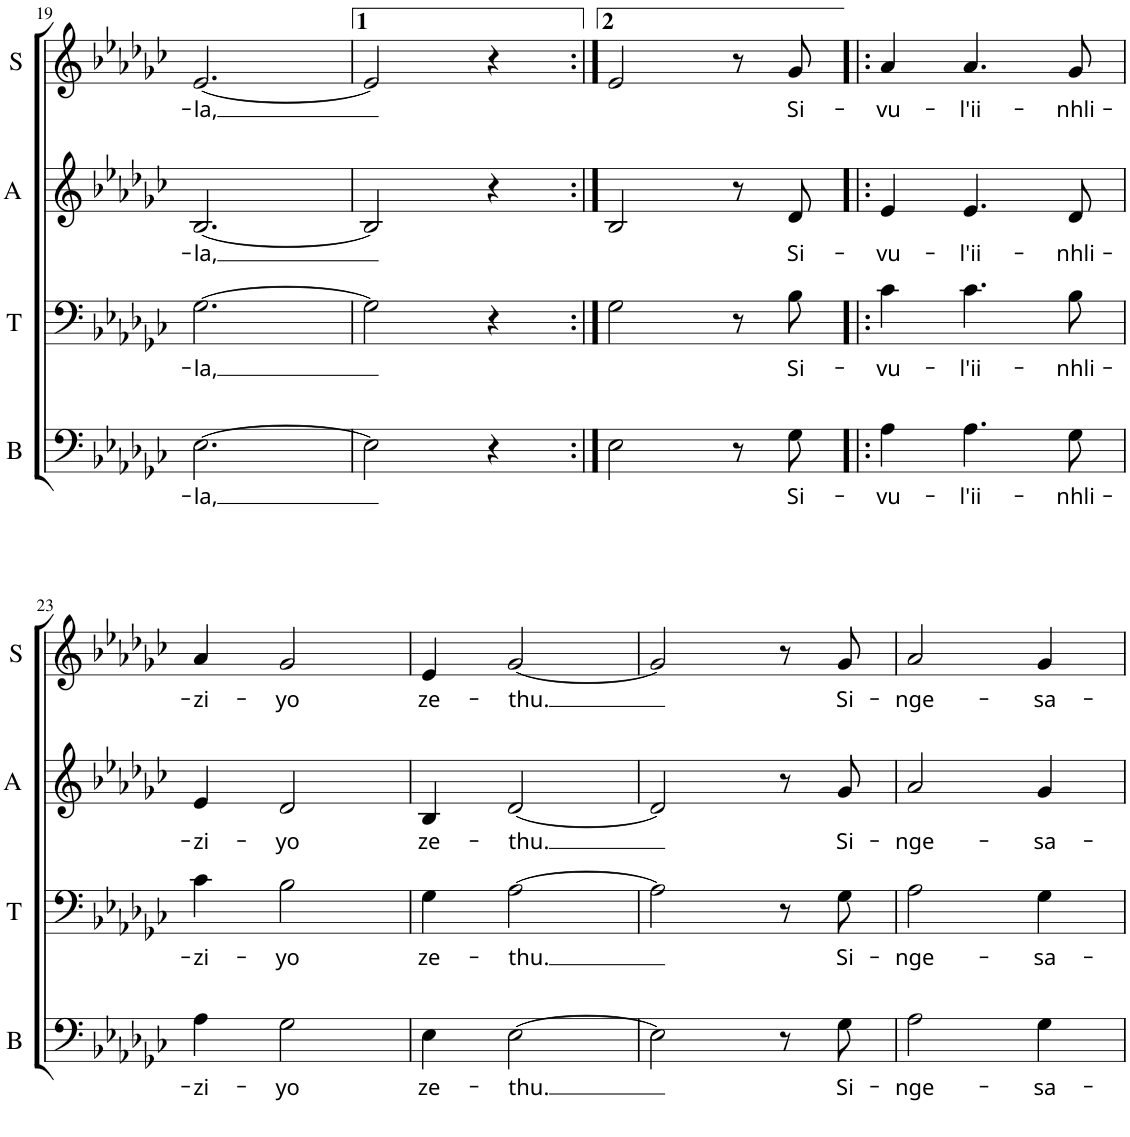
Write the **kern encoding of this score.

**kern	**text	**kern	**text	**kern	**text	**kern	**text
*part4	*part4	*part3	*part3	*part2	*part2	*part1	*part1
*staff4	*staff4	*staff3	*staff3	*staff2	*staff2	*staff1	*staff1
*I"Bass	*	*I"Tenor	*	*I"Alto	*	*I"Soprano	*
*I'B	*	*I'T	*	*I'A	*	*I'S	*
!!LO:PB:g=z
*clefF4	*	*clefF4	*	*clefG2	*	*clefG2	*
*k[b-e-a-d-g-c-]	*	*k[b-e-a-d-g-c-]	*	*k[b-e-a-d-g-c-]	*	*k[b-e-a-d-g-c-]	*
*G-:	*	*G-:	*	*G-:	*	*G-:	*
*M3/4	*	*M3/4	*	*M3/4	*	*M3/4	*
=19	=19	=19	=19	=19	=19	=19	=19
!	!LO:LY:b	!	!LO:LY:b	!	!LO:LY:b	!	!LO:LY:b
[2.E-\	-la,	[2.G-\	-la,	[2.B-/	-la,	[2.e-/	-la,
=20	=20	=20	=20	=20	=20	=20	=20
2E-\]	.	2G-\]	.	2B-/]	.	2e-/]	.
4r	.	4r	.	4r	.	4r	.
=21:|!	=21:|!	=21:|!	=21:|!	=21:|!	=21:|!	=21:|!	=21:|!
2E-\	.	2G-\	.	2B-/	.	2e-/	.
8r	.	8r	.	8r	.	8r	.
!	!LO:LY:b	!	!LO:LY:b	!	!LO:LY:b	!	!LO:LY:b
8G-\	Si-	8B-\	Si-	8d-/	Si-	8g-/	Si-
=22!|:	=22!|:	=22!|:	=22!|:	=22!|:	=22!|:	=22!|:	=22!|:
!	!LO:LY:b	!	!LO:LY:b	!	!LO:LY:b	!	!LO:LY:b
4A-\	-vu-	4c-\	-vu-	4e-/	-vu-	4a-/	-vu-
!	!LO:LY:b	!	!LO:LY:b	!	!LO:LY:b	!	!LO:LY:b
4.A-\	-l'ii-	4.c-\	-l'ii-	4.e-/	-l'ii-	4.a-/	-l'ii-
!	!LO:LY:b	!	!LO:LY:b	!	!LO:LY:b	!	!LO:LY:b
8G-\	-nhli-	8B-\	-nhli-	8d-/	-nhli-	8g-/	-nhli-
!!LO:LB:g=z
=23	=23	=23	=23	=23	=23	=23	=23
!	!LO:LY:b	!	!LO:LY:b	!	!LO:LY:b	!	!LO:LY:b
4A-\	-zi-	4c-\	-zi-	4e-/	-zi-	4a-/	-zi-
!	!LO:LY:b	!	!LO:LY:b	!	!LO:LY:b	!	!LO:LY:b
2G-\	-yo	2B-\	-yo	2d-/	-yo	2g-/	-yo
=24	=24	=24	=24	=24	=24	=24	=24
!	!LO:LY:b	!	!LO:LY:b	!	!LO:LY:b	!	!LO:LY:b
4E-\	ze-	4G-\	ze-	4B-/	ze-	4e-/	ze-
!	!LO:LY:b	!	!LO:LY:b	!	!LO:LY:b	!	!LO:LY:b
[2E-\	-thu.	[2A-\	-thu.	[2d-/	-thu.	[2g-/	-thu.
=25	=25	=25	=25	=25	=25	=25	=25
2E-\]	.	2A-\]	.	2d-/]	.	2g-/]	.
8r	.	8r	.	8r	.	8r	.
!	!LO:LY:b	!	!LO:LY:b	!	!LO:LY:b	!	!LO:LY:b
8G-\	Si-	8G-\	Si-	8g-/	Si-	8g-/	Si-
=26	=26	=26	=26	=26	=26	=26	=26
!	!LO:LY:b	!	!LO:LY:b	!	!LO:LY:b	!	!LO:LY:b
2A-\	-nge-	2A-\	-nge-	2a-/	-nge-	2a-/	-nge-
!	!LO:LY:b	!	!LO:LY:b	!	!LO:LY:b	!	!LO:LY:b
4G-\	-sa-	4G-\	-sa-	4g-/	-sa-	4g-/	-sa-
=	=	=	=	=	=	=	=
*-	*-	*-	*-	*-	*-	*-	*-
